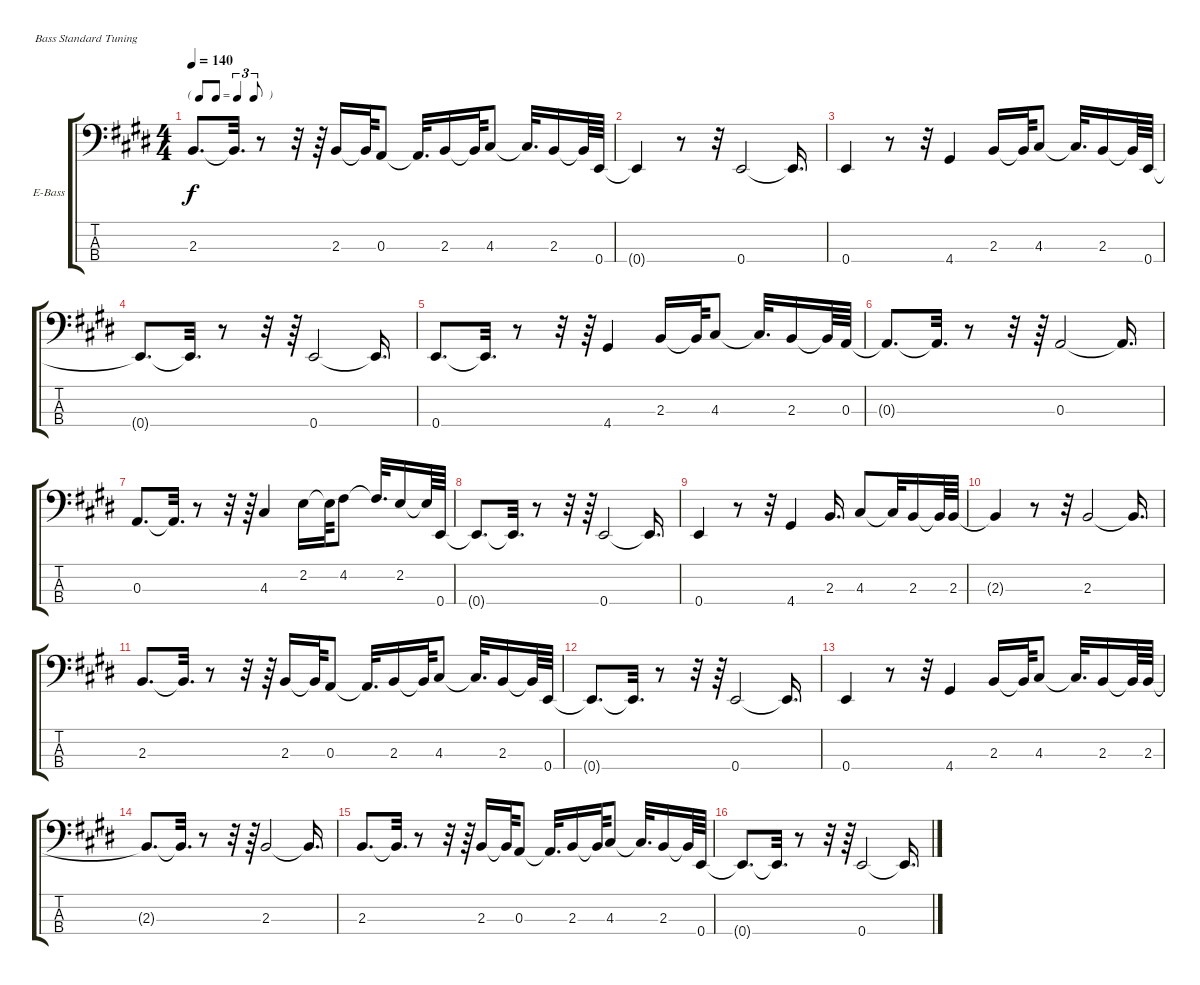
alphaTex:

\bracketExtendMode groupsimilarinstruments
\firstSystemTrackNameOrientation horizontal
\otherSystemsTrackNameOrientation horizontal
\track ("Bass" "E-Bass") {instrument electricbassfinger}
\staff {score tabs}
\tuning (G2 D2 A1 E1)
\ts (4 4)
\tf triplet8th
\tempo 140
\clef f4
\ks e
2.3.8{d dy f} 2.3{t}.32{d} r.8 r.32 r.64 2.3.16 2.3{t}.64 0.3.8 0.3{t}.32{d} 2.3.16 2.3{t}.64 4.3.8 4.3{t}.32{d} 2.3.16 2.3{t}.64 0.4.64 |
0.4{t}.4 r.8 r.32 0.4.2 0.4{t}.16{d} |
0.4.4 r.8 r.32 4.4.4 2.3.16 2.3{t}.64 4.3.8 4.3{t}.32{d} 2.3.16 2.3{t}.64 0.4.64 |
0.4{t}.8{d} 0.4{t}.32{d} r.8 r.32 r.64 0.4.2 0.4{t}.16{d} |
0.4.8{d} 0.4{t}.32{d} r.8 r.32 r.64 4.4.4 2.3.16 2.3{t}.64 4.3.8 4.3{t}.32{d} 2.3.16 2.3{t}.64 0.3.64 |
0.3{t}.8{d} 0.3{t}.32{d} r.8 r.32 r.64 0.3.2 0.3{t}.16{d} |
0.3.8{d} 0.3{t}.32{d} r.8 r.32 r.64 4.3.4 2.2.16 2.2{t}.64 4.2.8 4.2{t}.32{d} 2.2.16 2.2{t}.64 0.4.64 |
0.4{t}.8{d} 0.4{t}.32{d} r.8 r.32 r.64 0.4.2 0.4{t}.16{d} |
0.4.4 r.8 r.32 4.4.4 2.3.16{d} 4.3.8 4.3{t}.32 2.3.16 2.3{t}.64 2.3.64 |
2.3{t}.4 r.8 r.32 2.3.2 2.3{t}.16{d} |
2.3.8{d} 2.3{t}.32{d} r.8 r.32 r.64 2.3.16 2.3{t}.64 0.3.8 0.3{t}.32{d} 2.3.16 2.3{t}.64 4.3.8 4.3{t}.32{d} 2.3.16 2.3{t}.64 0.4.64 |
0.4{t}.8{d} 0.4{t}.32{d} r.8 r.32 r.64 0.4.2 0.4{t}.16{d} |
0.4.4 r.8 r.32 4.4.4 2.3.16 2.3{t}.64 4.3.8 4.3{t}.32{d} 2.3.16 2.3{t}.64 2.3.64 |
2.3{t}.8{d} 2.3{t}.32{d} r.8 r.32 r.64 2.3.2 2.3{t}.16{d} |
2.3.8{d} 2.3{t}.32{d} r.8 r.32 r.64 2.3.16 2.3{t}.64 0.3.8 0.3{t}.32{d} 2.3.16 2.3{t}.64 4.3.8 4.3{t}.32{d} 2.3.16 2.3{t}.64 0.4.64 |
0.4{t}.8{d} 0.4{t}.32{d} r.8 r.32 r.64 0.4.2 0.4{t}.16{d}
